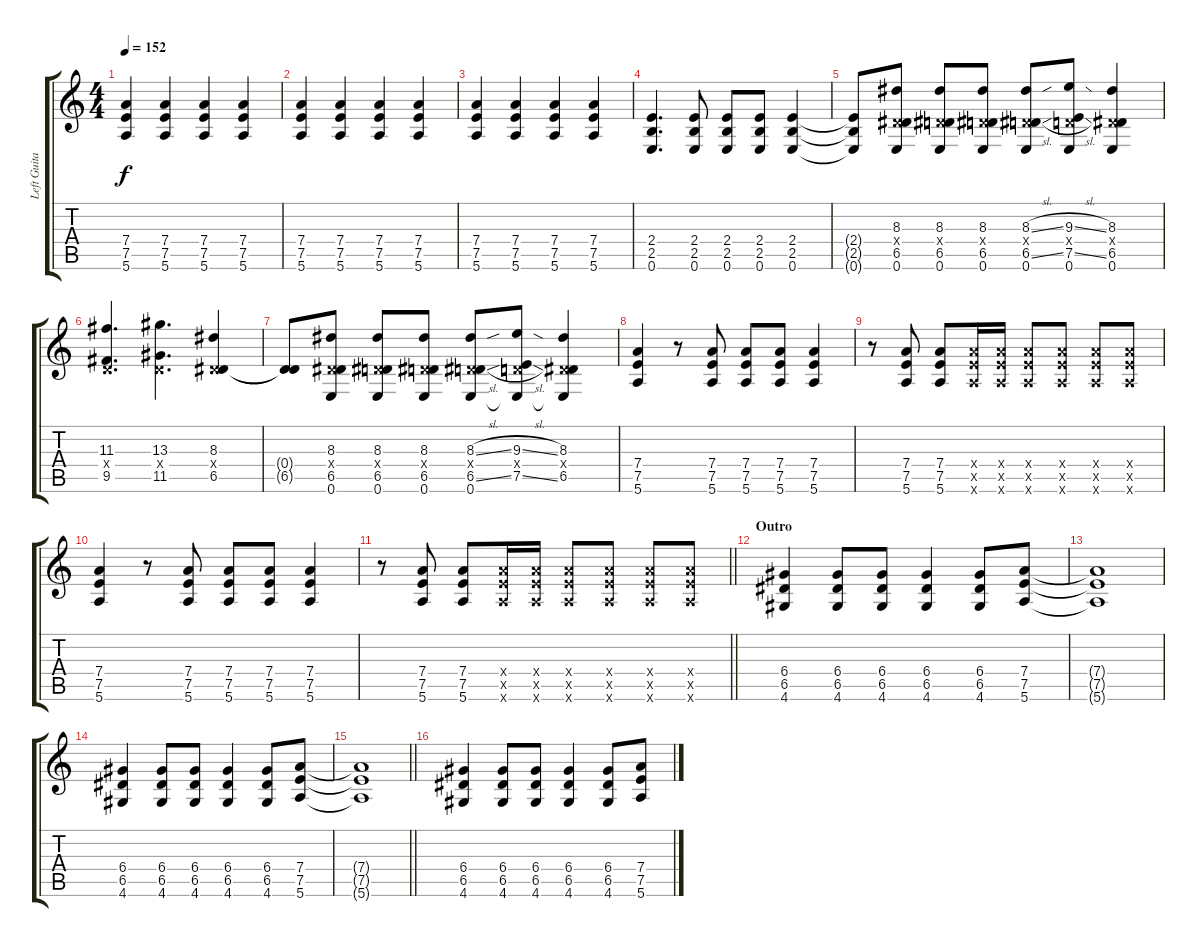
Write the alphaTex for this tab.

\track ("Left Guitar" "Left Guita") {instrument overdrivenguitar}
\staff {score tabs}
\tuning (E4 B3 G3 D3 A2 E2) {hide}
\ts (4 4)
\tempo 152
\clef g2
\ks c
(7.4 7.5 5.6).4{dy f} (7.4 7.5 5.6).4 (7.4 7.5 5.6).4 (7.4 7.5 5.6).4 |
(7.4 7.5 5.6).4 (7.4 7.5 5.6).4 (7.4 7.5 5.6).4 (7.4 7.5 5.6).4 |
(7.4 7.5 5.6).4 (7.4 7.5 5.6).4 (7.4 7.5 5.6).4 (7.4 7.5 5.6).4 |
(2.4 2.5 0.6).4{d} (2.4 2.5 0.6).8 (2.4 2.5 0.6).8 (2.4 2.5 0.6).8 (2.4 2.5 0.6).4 |
(2.4{t} 2.5{t} 0.6{t}).8 (8.3 0.4{x} 6.5 0.6).8 (8.3 0.4{x} 6.5 0.6).8 (8.3 0.4{x} 6.5 0.6).8 (8.3{sl} 0.4{x} 6.5{sl} 0.6).8 (9.3{sl} 0.4{x} 7.5{sl} 0.6).8 (8.3 0.4{x} 6.5 0.6).4 |
(11.3 0.4{x} 9.5).4{d} (13.3 0.4{x} 11.5).4{d} (8.3 0.4{x} 6.5).4 |
(0.4{t} 6.5{t}).8 (8.3 0.4{x} 6.5 0.6).8 (8.3 0.4{x} 6.5 0.6).8 (8.3 0.4{x} 6.5 0.6).8 (8.3{sl} 0.4{x} 6.5{sl} 0.6).8 (9.3{sl} 0.4{x} 7.5{sl} 0.6{t}).8 (8.3 0.4{x} 6.5 0.6{t}).4 |
(7.4 7.5 5.6).4 r.8 (7.4 7.5 5.6).8 (7.4 7.5 5.6).8 (7.4 7.5 5.6).8 (7.4 7.5 5.6).4 |
r.8 (7.4 7.5 5.6).8 (7.4 7.5 5.6).8 (7.4{x} 7.5{x} 5.6{x}).16 (7.4{x} 7.5{x} 5.6{x}).16 (7.4{x} 7.5{x} 5.6{x}).8 (7.4{x} 7.5{x} 5.6{x}).8 (7.4{x} 7.5{x} 5.6{x}).8 (7.4{x} 7.5{x} 5.6{x}).8 |
(7.4 7.5 5.6).4 r.8 (7.4 7.5 5.6).8 (7.4 7.5 5.6).8 (7.4 7.5 5.6).8 (7.4 7.5 5.6).4 |
\barLineRight lightlight
r.8 (7.4 7.5 5.6).8 (7.4 7.5 5.6).8 (7.4{x} 7.5{x} 5.6{x}).16 (7.4{x} 7.5{x} 5.6{x}).16 (7.4{x} 7.5{x} 5.6{x}).8 (7.4{x} 7.5{x} 5.6{x}).8 (7.4{x} 7.5{x} 5.6{x}).8 (7.4{x} 7.5{x} 5.6{x}).8 |
\section ("" "Outro")
(6.4 6.5 4.6).4 (6.4 6.5 4.6).8 (6.4 6.5 4.6).8 (6.4 6.5 4.6).4 (6.4 6.5 4.6).8 (7.4 7.5 5.6).8 |
(7.4{t} 7.5{t} 5.6{t}).1 |
(6.4 6.5 4.6).4 (6.4 6.5 4.6).8 (6.4 6.5 4.6).8 (6.4 6.5 4.6).4 (6.4 6.5 4.6).8 (7.4 7.5 5.6).8 |
\barLineRight lightlight
(7.4{t} 7.5{t} 5.6{t}).1 |
(6.4 6.5 4.6).4 (6.4 6.5 4.6).8 (6.4 6.5 4.6).8 (6.4 6.5 4.6).4 (6.4 6.5 4.6).8 (7.4 7.5 5.6).8
